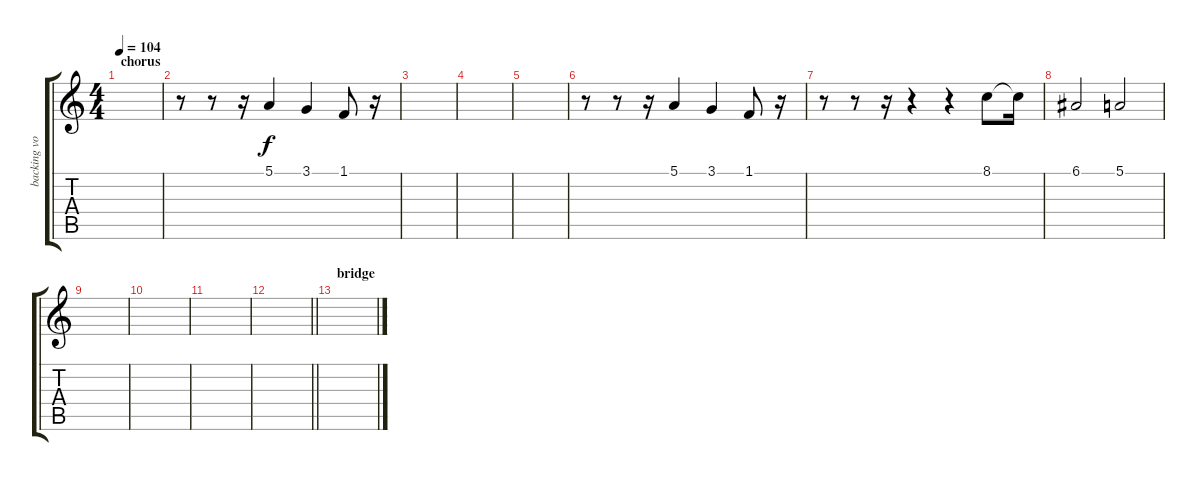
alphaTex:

\track ("backing vocals" "backing vo") {instrument tenorsax}
\staff {score tabs}
\tuning (E4 B3 G3 D3 A2 E2) {hide}
\ts (4 4)
\section ("" "chorus")
\tempo 104
\clef g2
\ks c
|
r.8 r.8 r.16 5.1.4 3.1.4 1.1.8 r.16 |
|
|
|
r.8 r.8 r.16 5.1.4 3.1.4 1.1.8 r.16 |
r.8 r.8 r.16 r.4 r.4 8.1.8 8.1{t}.16 |
6.1.2 5.1.2 |
|
|
|
\barLineRight lightlight
|
\section ("" "bridge")
